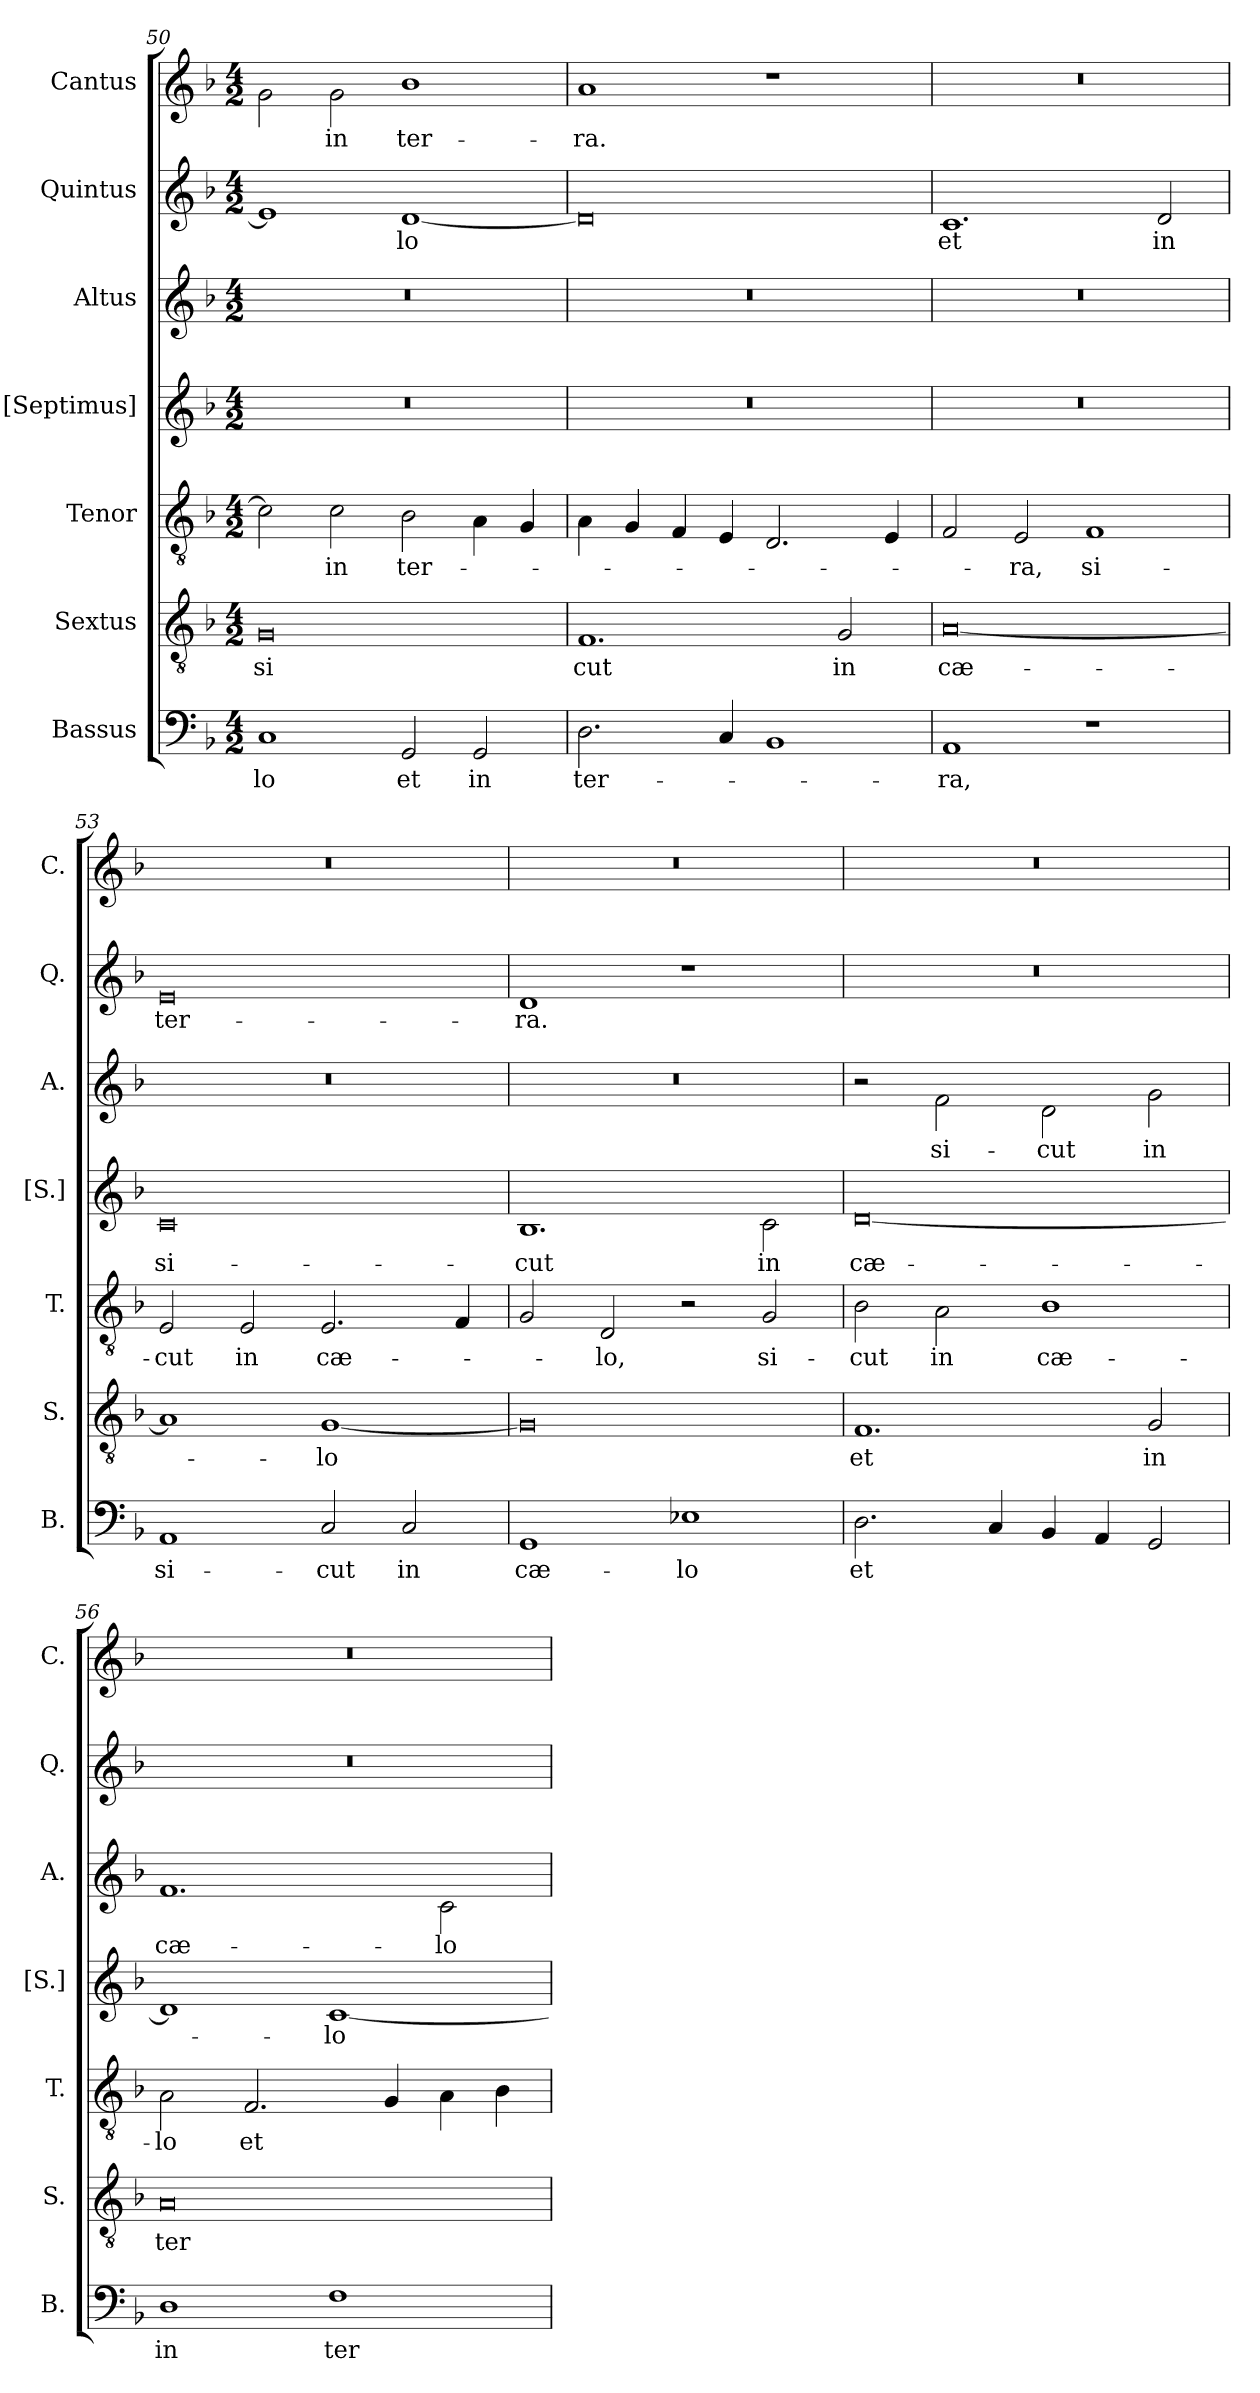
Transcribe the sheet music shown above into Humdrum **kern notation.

**kern	**text	**kern	**text	**kern	**text	**kern	**text	**kern	**text	**kern	**text	**kern	**text
*part7	*part7	*part6	*part6	*part5	*part5	*part4	*part4	*part3	*part3	*part2	*part2	*part1	*part1
*staff7	*staff7	*staff6	*staff6	*staff5	*staff5	*staff4	*staff4	*staff3	*staff3	*staff2	*staff2	*staff1	*staff1
*I"Bassus	*	*I"Sextus	*	*I"Tenor	*	*I"[Septimus]	*	*I"Altus	*	*I"Quintus	*	*I"Cantus	*
*I'B.	*	*I'S.	*	*I'T.	*	*I'[S.]	*	*I'A.	*	*I'Q.	*	*I'C.	*
*clefF4	*	*clefGv2	*	*clefGv2	*	*clefG2	*	*clefG2	*	*clefG2	*	*clefG2	*
*k[b-]	*	*k[b-]	*	*k[b-]	*	*k[b-]	*	*k[b-]	*	*k[b-]	*	*k[b-]	*
*M4/2	*	*M4/2	*	*M4/2	*	*M4/2	*	*M4/2	*	*M4/2	*	*M4/2	*
=50	=50	=50	=50	=50	=50	=50	=50	=50	=50	=50	=50	=50	=50
1C	-lo	0G	si	2c\]	.	0r	.	0r	.	1e]	.	2g\	.
.	.	.	.	2c\	in	.	.	.	.	.	.	2g\	in
2GG/	et	.	.	2B-\	ter-	.	.	.	.	[1d	-lo	1b-	ter-
2GG/	in	.	.	4A\	.	.	.	.	.	.	.	.	.
.	.	.	.	4G/	.	.	.	.	.	.	.	.	.
=51	=51	=51	=51	=51	=51	=51	=51	=51	=51	=51	=51	=51	=51
2.D\	-ter-	1.F	cut	4A\	.	0r	.	0r	.	0d]	.	1a	-ra.
.	.	.	.	4G/	.	.	.	.	.	.	.	.	.
.	.	.	.	4F/	.	.	.	.	.	.	.	.	.
4C/	.	.	.	4E/	.	.	.	.	.	.	.	.	.
1BB-	.	.	.	2.D/	.	.	.	.	.	.	.	1r	.
.	.	2G/	in	.	.	.	.	.	.	.	.	.	.
.	.	.	.	4E/	.	.	.	.	.	.	.	.	.
=52	=52	=52	=52	=52	=52	=52	=52	=52	=52	=52	=52	=52	=52
1AA	-ra,	[0A	cæ-	2F/	.	0r	.	0r	.	1.c	et	0r	.
.	.	.	.	2E/	-ra,	.	.	.	.	.	.	.	.
1r	.	.	.	1F	si-	.	.	.	.	.	.	.	.
.	.	.	.	.	.	.	.	.	.	2d/	in	.	.
=53	=53	=53	=53	=53	=53	=53	=53	=53	=53	=53	=53	=53	=53
1AA	si-	1A]	.	2E/	-cut	0c	si-	0r	.	0e	ter-	0r	.
.	.	.	.	2E/	in	.	.	.	.	.	.	.	.
2C/	-cut	[1G	-lo	2.E/	cæ-	.	.	.	.	.	.	.	.
2C/	in	.	.	.	.	.	.	.	.	.	.	.	.
.	.	.	.	4F/	.	.	.	.	.	.	.	.	.
=54	=54	=54	=54	=54	=54	=54	=54	=54	=54	=54	=54	=54	=54
1GG	cæ-	0G]	.	2G/	.	1.B-	-cut	0r	.	1d	-ra.	0r	.
.	.	.	.	2D/	-lo,	.	.	.	.	.	.	.	.
1E-X	-lo	.	.	2r	.	.	.	.	.	1r	.	.	.
.	.	.	.	2G/	si-	2c\	in	.	.	.	.	.	.
=55	=55	=55	=55	=55	=55	=55	=55	=55	=55	=55	=55	=55	=55
2.D\	et	1.F	et	2B-\	-cut	[0d	cæ-	2r	.	0r	.	0r	.
.	.	.	.	2A\	in	.	.	2f\	si-	.	.	.	.
4C/	.	.	.	.	.	.	.	.	.	.	.	.	.
4BB-/	.	.	.	1B-	cæ-	.	.	2d\	-cut	.	.	.	.
4AA/	.	.	.	.	.	.	.	.	.	.	.	.	.
2GG/	.	2G/	in	.	.	.	.	2g\	in	.	.	.	.
!!LO:LB:g=z
=56	=56	=56	=56	=56	=56	=56	=56	=56	=56	=56	=56	=56	=56
1D	in	0A	ter-	2A\	-lo	1d]	.	1.f	cæ-	0r	.	0r	.
.	.	.	.	2.F/	et	.	.	.	.	.	.	.	.
1F	ter-	.	.	.	.	[1c	-lo	.	.	.	.	.	.
.	.	.	.	4G/	.	.	.	.	.	.	.	.	.
.	.	.	.	4A\	.	.	.	2c\	-lo	.	.	.	.
.	.	.	.	4B-\	.	.	.	.	.	.	.	.	.
=	=	=	=	=	=	=	=	=	=	=	=	=	=
*-	*-	*-	*-	*-	*-	*-	*-	*-	*-	*-	*-	*-	*-
